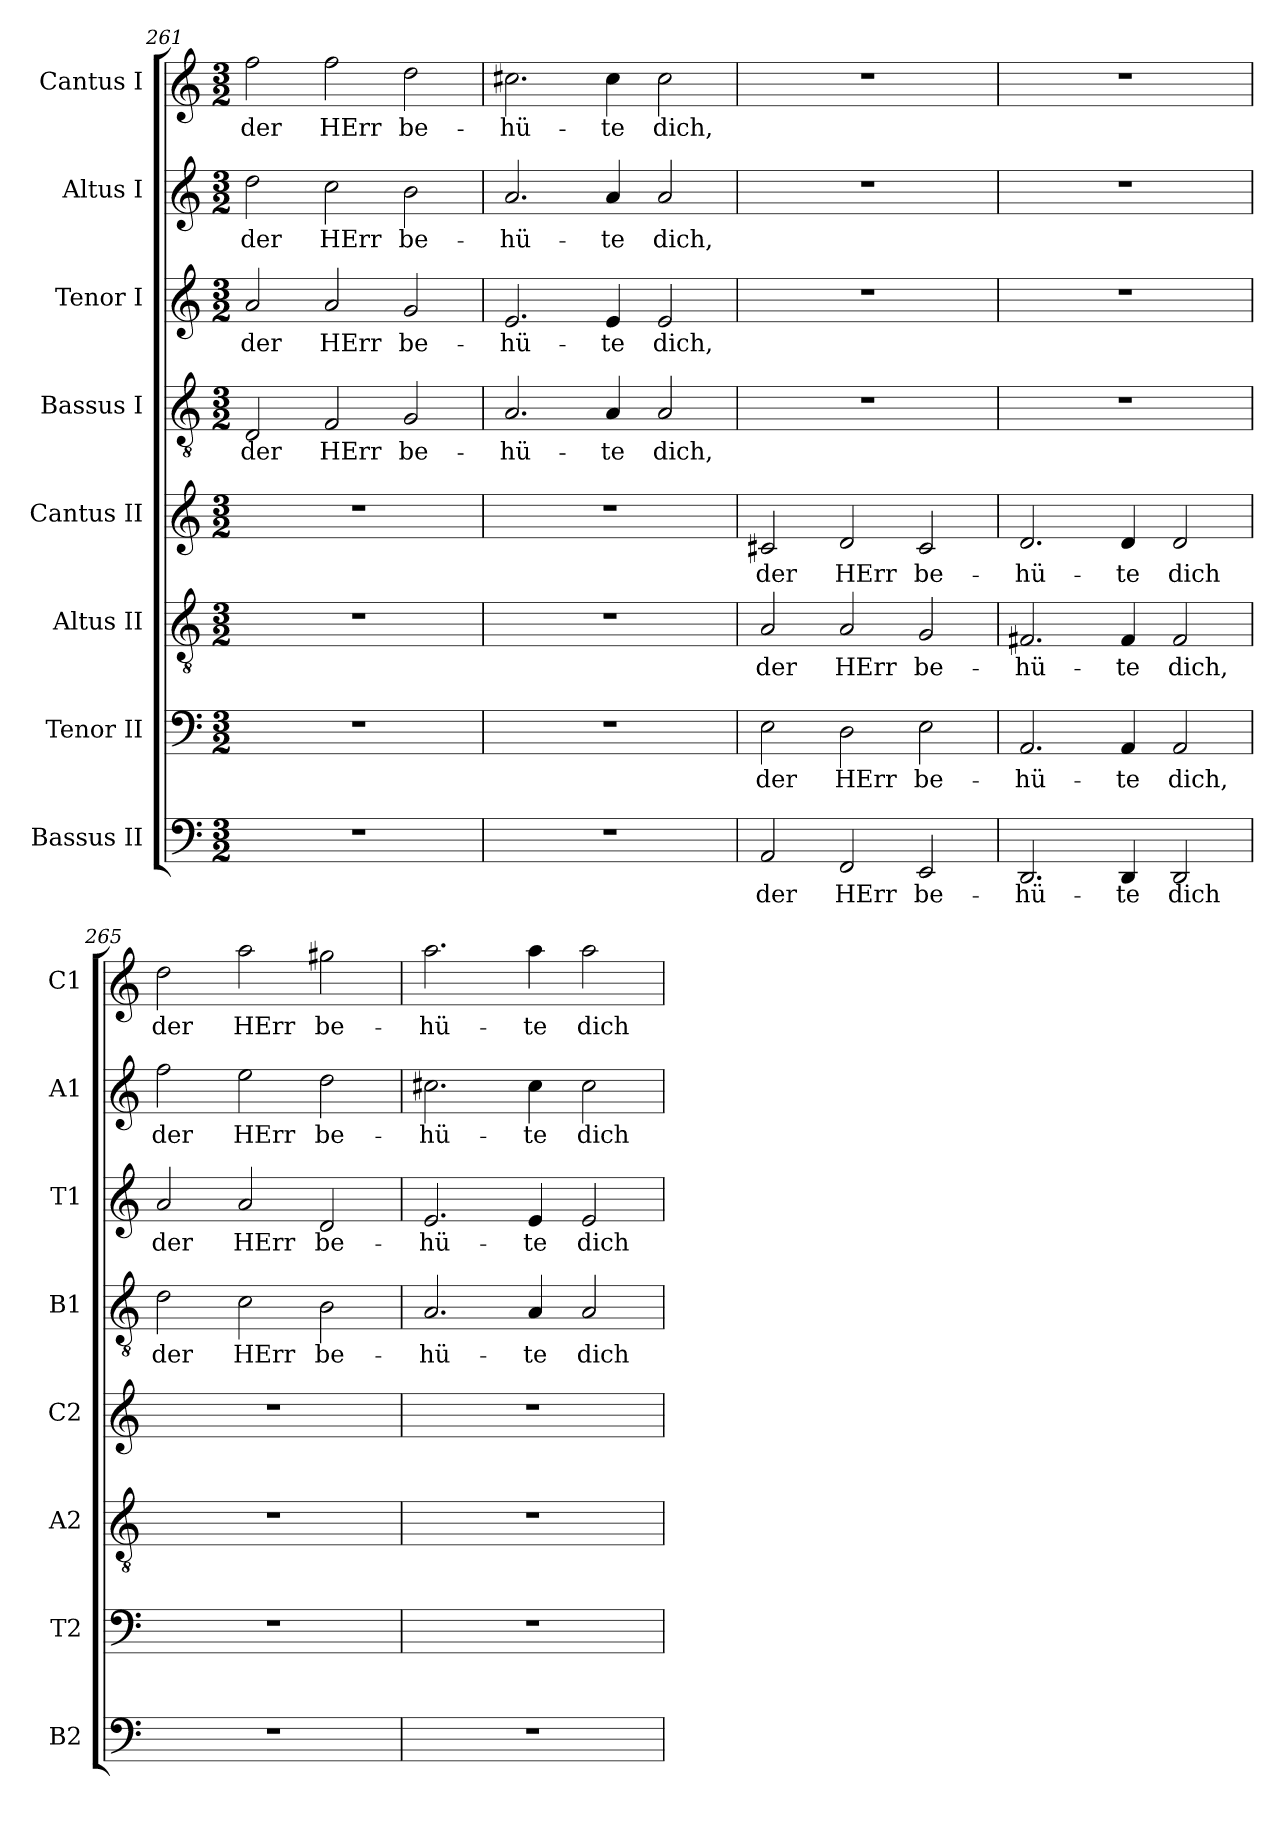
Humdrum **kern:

**kern	**text	**kern	**text	**kern	**text	**kern	**text	**kern	**text	**kern	**text	**kern	**text	**kern	**text
*part8	*part8	*part7	*part7	*part6	*part6	*part5	*part5	*part4	*part4	*part3	*part3	*part2	*part2	*part1	*part1
*staff8	*staff8	*staff7	*staff7	*staff6	*staff6	*staff5	*staff5	*staff4	*staff4	*staff3	*staff3	*staff2	*staff2	*staff1	*staff1
*I"Bassus II	*	*I"Tenor II	*	*I"Altus II	*	*I"Cantus II	*	*I"Bassus I	*	*I"Tenor I	*	*I"Altus I	*	*I"Cantus I	*
*I'B2	*	*I'T2	*	*I'A2	*	*I'C2	*	*I'B1	*	*I'T1	*	*I'A1	*	*I'C1	*
*clefF4	*	*clefF4	*	*clefGv2	*	*clefG2	*	*clefGv2	*	*clefG2	*	*clefG2	*	*clefG2	*
*k[]	*	*k[]	*	*k[]	*	*k[]	*	*k[]	*	*k[]	*	*k[]	*	*k[]	*
*C:	*	*C:	*	*C:	*	*C:	*	*C:	*	*C:	*	*C:	*	*C:	*
*M3/2	*	*M3/2	*	*M3/2	*	*M3/2	*	*M3/2	*	*M3/2	*	*M3/2	*	*M3/2	*
=261	=261	=261	=261	=261	=261	=261	=261	=261	=261	=261	=261	=261	=261	=261	=261
!	!	!	!	!	!	!	!	!	!LO:LY:b	!	!	!	!	!	!
!	!	!	!	!	!	!	!	!	!	!	!LO:LY:b	!	!	!	!
!	!	!	!	!	!	!	!	!	!	!	!	!	!LO:LY:b	!	!
!	!	!	!	!	!	!	!	!	!	!	!	!	!	!	!LO:LY:b
1.r	.	1.r	.	1.r	.	1.r	.	2D/	der	2a/	der	2dd\	der	2ff\	der
!	!	!	!	!	!	!	!	!	!LO:LY:b	!	!	!	!	!	!
!	!	!	!	!	!	!	!	!	!	!	!LO:LY:b	!	!	!	!
!	!	!	!	!	!	!	!	!	!	!	!	!	!LO:LY:b	!	!
!	!	!	!	!	!	!	!	!	!	!	!	!	!	!	!LO:LY:b
.	.	.	.	.	.	.	.	2F/	HErr	2a/	HErr	2cc\	HErr	2ff\	HErr
!	!	!	!	!	!	!	!	!	!LO:LY:b	!	!	!	!	!	!
!	!	!	!	!	!	!	!	!	!	!	!LO:LY:b	!	!	!	!
!	!	!	!	!	!	!	!	!	!	!	!	!	!LO:LY:b	!	!
!	!	!	!	!	!	!	!	!	!	!	!	!	!	!	!LO:LY:b
.	.	.	.	.	.	.	.	2G/	be-	2g/	be-	2b\	be-	2dd\	be-
=262	=262	=262	=262	=262	=262	=262	=262	=262	=262	=262	=262	=262	=262	=262	=262
!	!	!	!	!	!	!	!	!	!LO:LY:b	!	!	!	!	!	!
!	!	!	!	!	!	!	!	!	!	!	!LO:LY:b	!	!	!	!
!	!	!	!	!	!	!	!	!	!	!	!	!	!LO:LY:b	!	!
!	!	!	!	!	!	!	!	!	!	!	!	!	!	!	!LO:LY:b
1.r	.	1.r	.	1.r	.	1.r	.	2.A/	-hü-	2.e/	-hü-	2.a/	-hü-	2.cc#X\	-hü-
!	!	!	!	!	!	!	!	!	!LO:LY:b	!	!	!	!	!	!
!	!	!	!	!	!	!	!	!	!	!	!LO:LY:b	!	!	!	!
!	!	!	!	!	!	!	!	!	!	!	!	!	!LO:LY:b	!	!
!	!	!	!	!	!	!	!	!	!	!	!	!	!	!	!LO:LY:b
.	.	.	.	.	.	.	.	4A/	-te	4e/	-te	4a/	-te	4cc#\	-te
!	!	!	!	!	!	!	!	!	!LO:LY:b	!	!	!	!	!	!
!	!	!	!	!	!	!	!	!	!	!	!LO:LY:b	!	!	!	!
!	!	!	!	!	!	!	!	!	!	!	!	!	!LO:LY:b	!	!
!	!	!	!	!	!	!	!	!	!	!	!	!	!	!	!LO:LY:b
.	.	.	.	.	.	.	.	2A/	dich,	2e/	dich,	2a/	dich,	2cc#\	dich,
!!LO:PB:g=z
=263	=263	=263	=263	=263	=263	=263	=263	=263	=263	=263	=263	=263	=263	=263	=263
!	!LO:LY:b	!	!	!	!	!	!	!	!	!	!	!	!	!	!
!	!	!	!LO:LY:b	!	!	!	!	!	!	!	!	!	!	!	!
!	!	!	!	!	!LO:LY:b	!	!	!	!	!	!	!	!	!	!
!	!	!	!	!	!	!	!LO:LY:b	!	!	!	!	!	!	!	!
2AA/	der	2E\	der	2A/	der	2c#X/	der	1.r	.	1.r	.	1.r	.	1.r	.
!	!LO:LY:b	!	!	!	!	!	!	!	!	!	!	!	!	!	!
!	!	!	!LO:LY:b	!	!	!	!	!	!	!	!	!	!	!	!
!	!	!	!	!	!LO:LY:b	!	!	!	!	!	!	!	!	!	!
!	!	!	!	!	!	!	!LO:LY:b	!	!	!	!	!	!	!	!
2FF/	HErr	2D\	HErr	2A/	HErr	2d/	HErr	.	.	.	.	.	.	.	.
!	!LO:LY:b	!	!	!	!	!	!	!	!	!	!	!	!	!	!
!	!	!	!LO:LY:b	!	!	!	!	!	!	!	!	!	!	!	!
!	!	!	!	!	!LO:LY:b	!	!	!	!	!	!	!	!	!	!
!	!	!	!	!	!	!	!LO:LY:b	!	!	!	!	!	!	!	!
2EE/	be-	2E\	be-	2G/	be-	2c#/	be-	.	.	.	.	.	.	.	.
=264	=264	=264	=264	=264	=264	=264	=264	=264	=264	=264	=264	=264	=264	=264	=264
!	!LO:LY:b	!	!	!	!	!	!	!	!	!	!	!	!	!	!
!	!	!	!LO:LY:b	!	!	!	!	!	!	!	!	!	!	!	!
!	!	!	!	!	!LO:LY:b	!	!	!	!	!	!	!	!	!	!
!	!	!	!	!	!	!	!LO:LY:b	!	!	!	!	!	!	!	!
2.DD/	-hü-	2.AA/	-hü-	2.F#X/	-hü-	2.d/	-hü-	1.r	.	1.r	.	1.r	.	1.r	.
!	!LO:LY:b	!	!	!	!	!	!	!	!	!	!	!	!	!	!
!	!	!	!LO:LY:b	!	!	!	!	!	!	!	!	!	!	!	!
!	!	!	!	!	!LO:LY:b	!	!	!	!	!	!	!	!	!	!
!	!	!	!	!	!	!	!LO:LY:b	!	!	!	!	!	!	!	!
4DD/	-te	4AA/	-te	4F#/	-te	4d/	-te	.	.	.	.	.	.	.	.
!	!LO:LY:b	!	!	!	!	!	!	!	!	!	!	!	!	!	!
!	!	!	!LO:LY:b	!	!	!	!	!	!	!	!	!	!	!	!
!	!	!	!	!	!LO:LY:b	!	!	!	!	!	!	!	!	!	!
!	!	!	!	!	!	!	!LO:LY:b	!	!	!	!	!	!	!	!
2DD/	dich	2AA/	dich,	2F#/	dich,	2d/	dich	.	.	.	.	.	.	.	.
=265	=265	=265	=265	=265	=265	=265	=265	=265	=265	=265	=265	=265	=265	=265	=265
!	!	!	!	!	!	!	!	!	!LO:LY:b	!	!	!	!	!	!
!	!	!	!	!	!	!	!	!	!	!	!LO:LY:b	!	!	!	!
!	!	!	!	!	!	!	!	!	!	!	!	!	!LO:LY:b	!	!
!	!	!	!	!	!	!	!	!	!	!	!	!	!	!	!LO:LY:b
1.r	.	1.r	.	1.r	.	1.r	.	2d\	der	2a/	der	2ff\	der	2dd\	der
!	!	!	!	!	!	!	!	!	!LO:LY:b	!	!	!	!	!	!
!	!	!	!	!	!	!	!	!	!	!	!LO:LY:b	!	!	!	!
!	!	!	!	!	!	!	!	!	!	!	!	!	!LO:LY:b	!	!
!	!	!	!	!	!	!	!	!	!	!	!	!	!	!	!LO:LY:b
.	.	.	.	.	.	.	.	2c\	HErr	2a/	HErr	2ee\	HErr	2aa\	HErr
!	!	!	!	!	!	!	!	!	!LO:LY:b	!	!	!	!	!	!
!	!	!	!	!	!	!	!	!	!	!	!LO:LY:b	!	!	!	!
!	!	!	!	!	!	!	!	!	!	!	!	!	!LO:LY:b	!	!
!	!	!	!	!	!	!	!	!	!	!	!	!	!	!	!LO:LY:b
.	.	.	.	.	.	.	.	2B\	be-	2d/	be-	2dd\	be-	2gg#X\	be-
=266	=266	=266	=266	=266	=266	=266	=266	=266	=266	=266	=266	=266	=266	=266	=266
!	!	!	!	!	!	!	!	!	!LO:LY:b	!	!	!	!	!	!
!	!	!	!	!	!	!	!	!	!	!	!LO:LY:b	!	!	!	!
!	!	!	!	!	!	!	!	!	!	!	!	!	!LO:LY:b	!	!
!	!	!	!	!	!	!	!	!	!	!	!	!	!	!	!LO:LY:b
1.r	.	1.r	.	1.r	.	1.r	.	2.A/	-hü-	2.e/	-hü-	2.cc#X\	-hü-	2.aa\	-hü-
!	!	!	!	!	!	!	!	!	!LO:LY:b	!	!	!	!	!	!
!	!	!	!	!	!	!	!	!	!	!	!LO:LY:b	!	!	!	!
!	!	!	!	!	!	!	!	!	!	!	!	!	!LO:LY:b	!	!
!	!	!	!	!	!	!	!	!	!	!	!	!	!	!	!LO:LY:b
.	.	.	.	.	.	.	.	4A/	-te	4e/	-te	4cc#\	-te	4aa\	-te
!	!	!	!	!	!	!	!	!	!LO:LY:b	!	!	!	!	!	!
!	!	!	!	!	!	!	!	!	!	!	!LO:LY:b	!	!	!	!
!	!	!	!	!	!	!	!	!	!	!	!	!	!LO:LY:b	!	!
!	!	!	!	!	!	!	!	!	!	!	!	!	!	!	!LO:LY:b
.	.	.	.	.	.	.	.	2A/	dich	2e/	dich	2cc#\	dich	2aa\	dich
=	=	=	=	=	=	=	=	=	=	=	=	=	=	=	=
*-	*-	*-	*-	*-	*-	*-	*-	*-	*-	*-	*-	*-	*-	*-	*-
